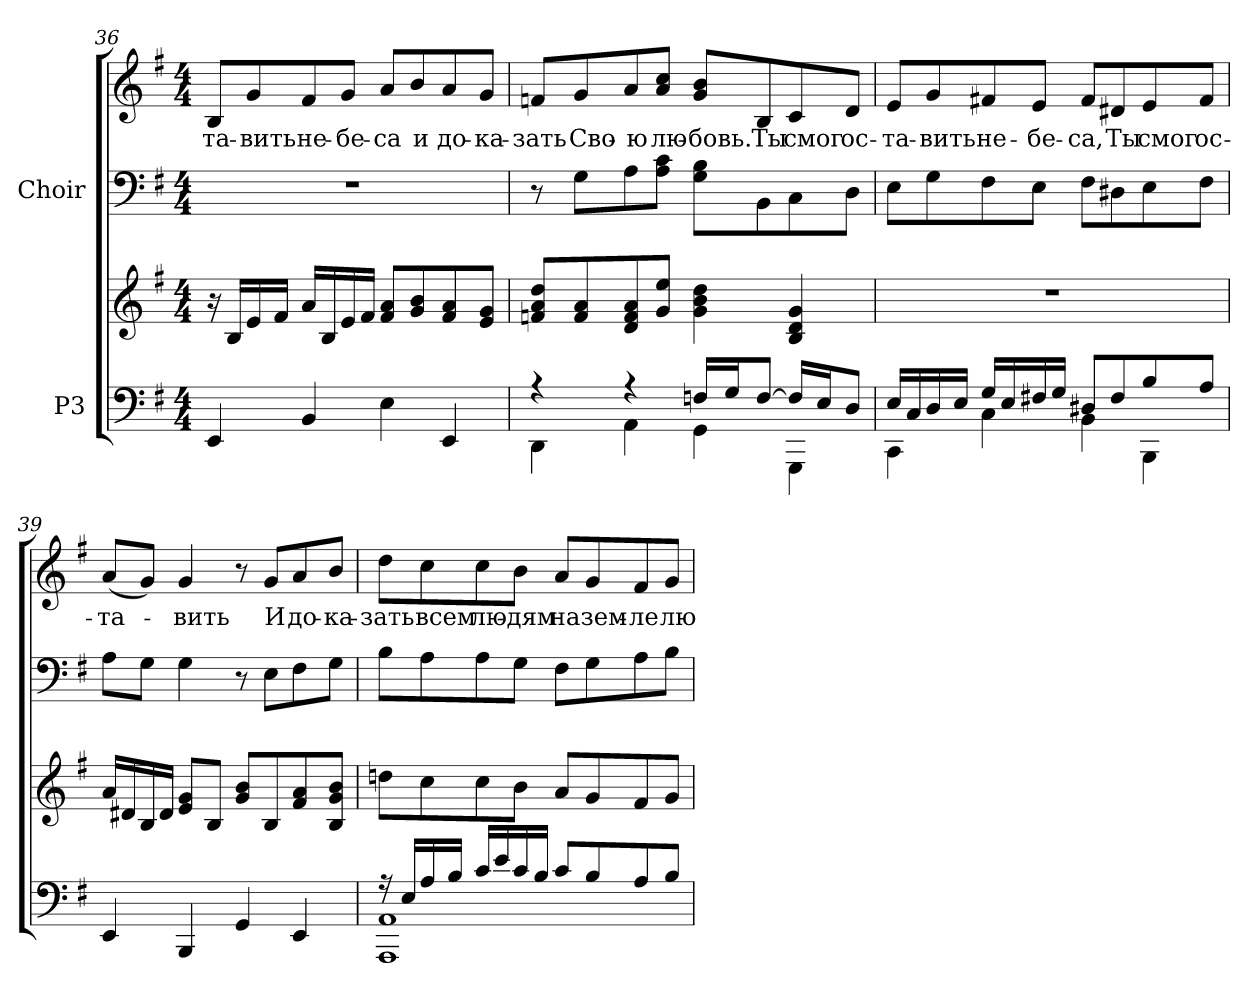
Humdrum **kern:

**kern	**kern	**kern	**kern	**text
*part2	*part2	*part1	*part1	*part1
*staff4	*staff3	*staff2	*staff1	*staff1
*I"P3	*	*I"Choir	*	*
*clefF4	*clefG2	*clefF4	*clefG2	*
*k[f#]	*k[f#]	*k[f#]	*k[f#]	*
*G:	*G:	*G:	*G:	*
*M4/4	*M4/4	*M4/4	*M4/4	*
=36	=36	=36	=36	=36
!	!	!	!	!LO:LY:b:color=#000000
4EEi/	16r	1r	8Bi/L	-та-
.	16Bi/LL	.	.	.
!	!	!	!	!LO:LY:b:color=#000000
.	16ei/	.	8gi/	-вить
.	16f#i/JJ	.	.	.
!	!	!	!	!LO:LY:b:color=#000000
4BBi/	16ai/LL	.	8f#i/	не-
.	16Bi/	.	.	.
!	!	!	!	!LO:LY:b:color=#000000
.	16ei/	.	8gi/J	-бе-
.	16f#i/JJ	.	.	.
!	!	!	!	!LO:LY:b:color=#000000
4Ei\	8f#i/ 8aiL	.	8ai/L	-са
!	!	!	!	!LO:LY:b:color=#000000
.	8gi/ 8bi	.	8bi/	и
!	!	!	!	!LO:LY:b:color=#000000
4EEi/	8f#i/ 8ai	.	8ai/	до-
!	!	!	!	!LO:LY:b:color=#000000
.	8ei/ 8giJ	.	8gi/J	-ка-
=37	=37	=37	=37	=37
*^	*	*	*	*
!	!	!	!	!	!LO:LY:b:color=#000000
4r	4DDi\	8fni/ 8ai 8ddiL	8r	8fni/L	-зать
!	!	!	!	!	!LO:LY:b:color=#000000
.	.	8fi/ 8ai	8Gi\L	8gi/	Сво-
!	!	!	!	!	!LO:LY:b:color=#000000
4r	4AAi\	8di/ 8fi 8ai	8Ai\	8ai/	-ю
!	!	!	!	!	!LO:LY:b:color=#000000
.	.	8gi/ 8eeiJ	8Ai\ 8ciJ	8ai/ 8cciJ	лю-
!	!	!	!	!	!LO:LY:b:color=#000000
16Fni/LL	4GGi\	4gi\ 4bi 4ddi	8Gi\ 8BiL	8gi/ 8biL	-бовь.
16Gi/J	.	.	.	.	.
!	!	!	!	!	!LO:LY:b:color=#000000
[>8Fi/J	.	.	8BBi\	8Bi/	Ты
!	!	!	!	!	!LO:LY:b:color=#000000
16Fi/LL]	4GGGi\	4Bi/ 4di 4gi	8Ci\	8ci/	смог
16Ei/J	.	.	.	.	.
!	!	!	!	!	!LO:LY:b:color=#000000
8Di/J	.	.	8Di\J	8di/J	ос-
!!LO:PB:g=z
=38	=38	=38	=38	=38	=38
!	!	!	!	!	!LO:LY:b:color=#000000
16Ei/LL	4CCi\	1r	8Ei\L	8ei/L	-та-
16Ci/	.	.	.	.	.
!	!	!	!	!	!LO:LY:b:color=#000000
16Di/	.	.	8Gi\	8gi/	-вить
16Ei/JJ	.	.	.	.	.
!	!	!	!	!	!LO:LY:b:color=#000000
16Gi/LL	4Ci\	.	8F#i\	8f#Xi/	не-
16Ei/	.	.	.	.	.
!	!	!	!	!	!LO:LY:b:color=#000000
16F#Xi/	.	.	8Ei\J	8ei/J	-бе-
16Gi/JJ	.	.	.	.	.
!	!	!	!	!	!LO:LY:b:color=#000000
8D#Xi/L	4BBi\	.	8F#i\L	8f#i/L	-са,
!	!	!	!	!	!LO:LY:b:color=#000000
8F#i/	.	.	8D#Xi\	8d#Xi/	Ты
!	!	!	!	!	!LO:LY:b:color=#000000
8Bi/	4BBBi\	.	8Ei\	8ei/	смог
!	!	!	!	!	!LO:LY:b:color=#000000
8Ai/J	.	.	8F#i\J	8f#i/J	ос-
*v	*v	*	*	*	*
=39	=39	=39	=39	=39
!	!	!	!	!LO:LY:b:color=#000000
4EEi/	16ai/LL	8Ai\L	(8ai/L	-та-
.	16d#Xi/	.	.	.
.	16Bi/	8Gi\J	8gi/J)	.
.	16d#i/JJ	.	.	.
!	!	!	!	!LO:LY:b:color=#000000
4BBBi/	8ei/ 8giL	4Gi\	4gi/	-вить
.	8Bi/J	.	.	.
4GGi/	8gi/ 8biL	8r	8r	.
!	!	!	!	!LO:LY:b:color=#000000
.	8Bi/	8Ei\L	8gi/L	И
!	!	!	!	!LO:LY:b:color=#000000
4EEi/	8f#i/ 8ai	8F#i\	8ai/	до-
!	!	!	!	!LO:LY:b:color=#000000
.	8Bi/ 8gi 8biJ	8Gi\J	8bi/J	-ка-
=40	=40	=40	=40	=40
*^	*	*	*	*
!	!	!	!	!	!LO:LY:b:color=#000000
16r	1AAAi 1AAi	8ddni\L	8Bi\L	8ddi\L	-зать
16Ei/LL	.	.	.	.	.
!	!	!	!	!	!LO:LY:b:color=#000000
16Ai/	.	8cci\	8Ai\	8cci\	всем
16Bi/JJ	.	.	.	.	.
!	!	!	!	!	!LO:LY:b:color=#000000
16ci/LL	.	8cci\	8Ai\	8cci\	лю-
16ei/	.	.	.	.	.
!	!	!	!	!	!LO:LY:b:color=#000000
16ci/	.	8bi\J	8Gi\J	8bi\J	-дям
16Bi/JJ	.	.	.	.	.
!	!	!	!	!	!LO:LY:b:color=#000000
8ci/L	.	8ai/L	8F#i\L	8ai/L	на
!	!	!	!	!	!LO:LY:b:color=#000000
8Bi/	.	8gi/	8Gi\	8gi/	зем-
!	!	!	!	!	!LO:LY:b:color=#000000
8Ai/	.	8f#i/	8Ai\	8f#i/	-ле
!	!	!	!	!	!LO:LY:b:color=#000000
8Bi/J	.	8gi/J	8Bi\J	8gi/J	лю-
*v	*v	*	*	*	*
=	=	=	=	=
*-	*-	*-	*-	*-
